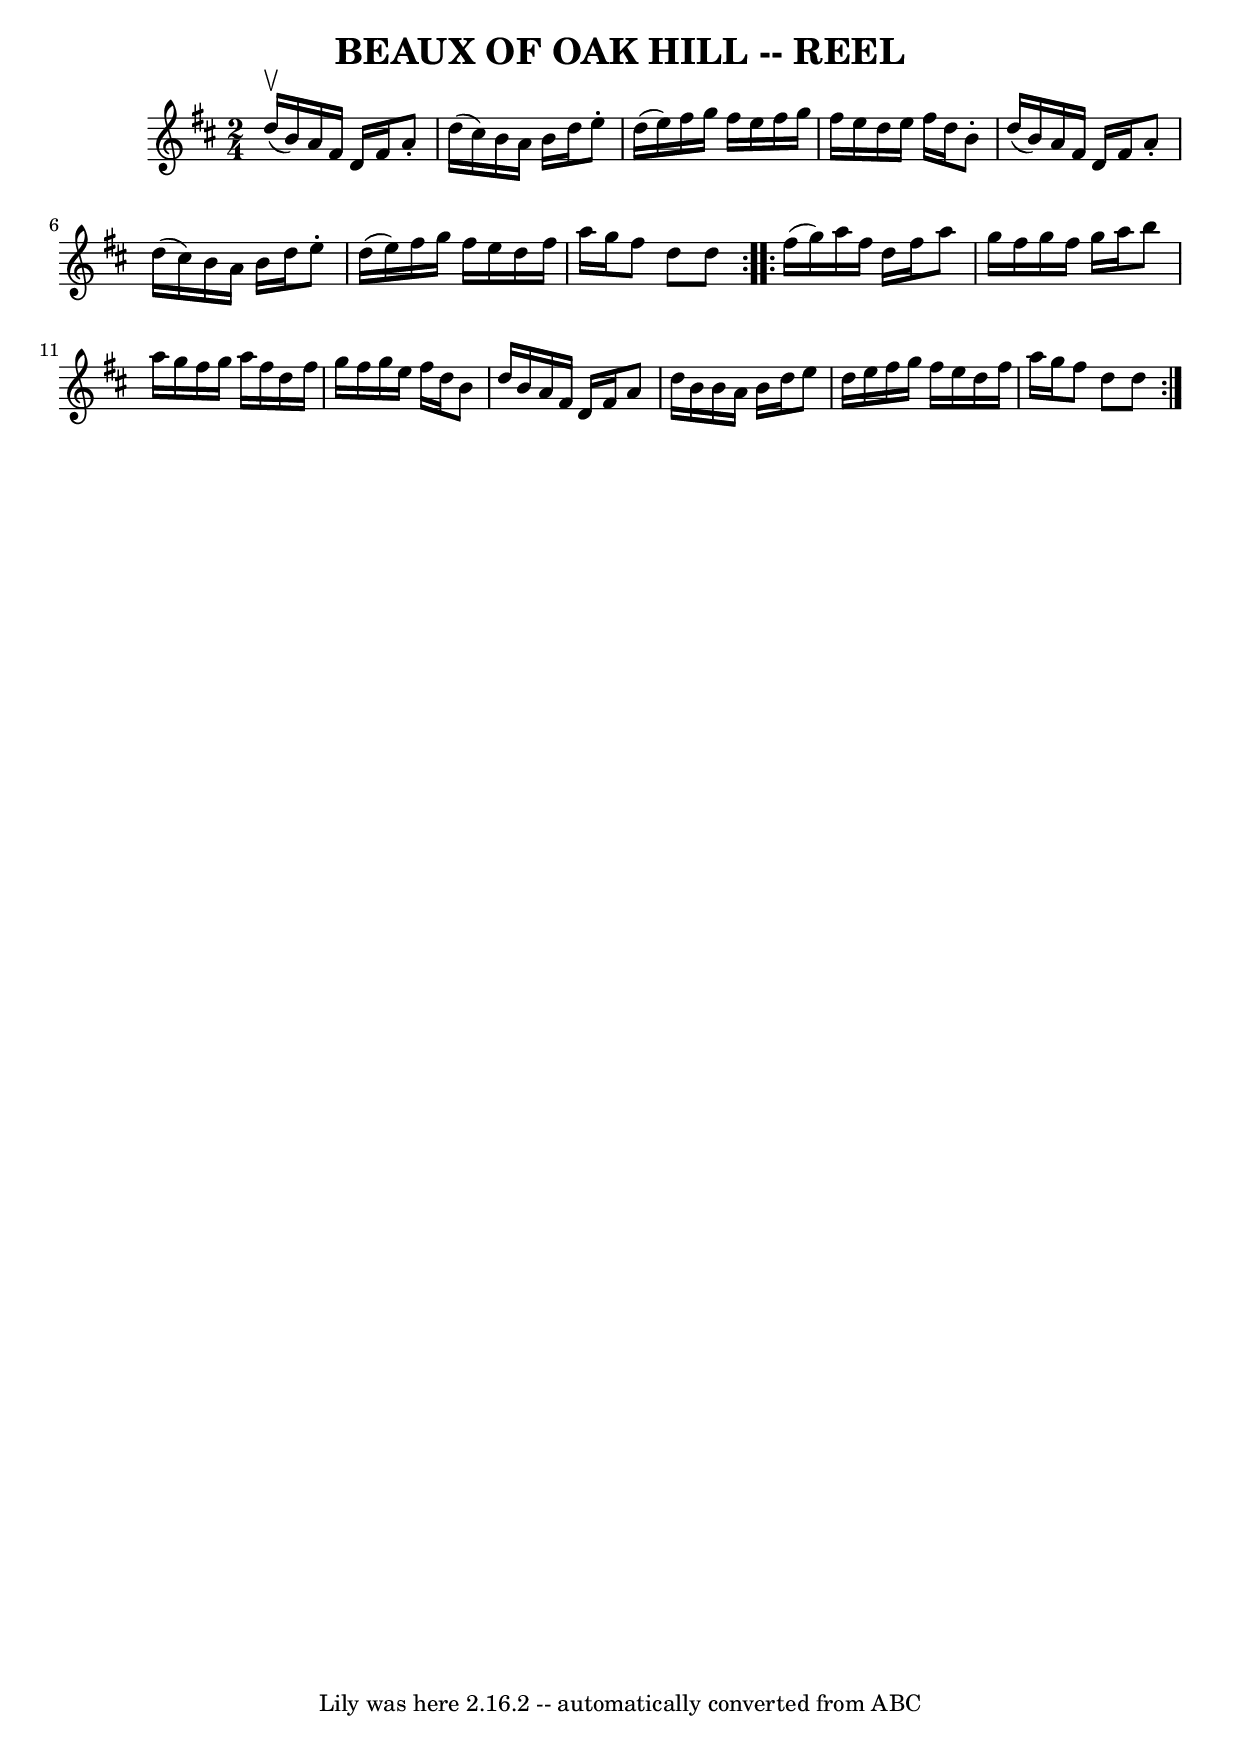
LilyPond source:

\version "2.16.2"
\include "Mammoth.ily"
\header {
  %% book = "Ryan's Mammoth Collection of Fiddle Tunes"
 crossRefNumber = "1"
 footnotes = "\\\\\\\\BEAUX OF OAK HILL. -- (First couple change sidf) Down the outside-back-balance to sidf and turn-down the centre-back-cast off-Ladies' chain."
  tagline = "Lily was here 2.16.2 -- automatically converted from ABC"
  title = "BEAUX OF OAK HILL -- REEL"

}
voicedefault =  {



  \repeat volta 2 {

    \time 2/4 
    \key d \major d''16 (^\upbow b'16)        |
 a'16 fs'16 d'16 fs'16 a'8-. d''16 (cs''16)    |
 b'16 a'16 b'16 d''16 e''8-. d''16 (e''16)    |
 fs''16 g''16 fs''16 e''16 fs''16 g''16 fs''16 e''16     |
 d''16 e''16 fs''16 d''16 b'8-. d''16 (b'16)    |
     |
 a'16 fs'16 d'16 fs'16 a'8-. d''16 (cs''16)   |
 b'16 a'16 b'16 d''16 e''8-. d''16 (e''16)    |
 fs''16 g''16 fs''16 e''16 d''16 fs''16 a''16 g''16     |
 fs''8 d''8 d''8    
  }     
  \repeat volta 2 { fs''16 (g''16)        |
 a''16 fs''16 d''16 fs''16 a''8 g''16 fs''16     |
 g''16 fs''16 g''16 a''16 b''8 a''16 g''16     |
 fs''16 g''16 a''16 fs''16 d''16 fs''16 g''16 fs''16     |
 g''16 e''16 fs''16 d''16 b'8 d''16 b'16    |  |
 a'16 fs'16 d'16 fs'16 a'8 d''16 b'16     |
 b'16 a'16 b'16 d''16 e''8 d''16 e''16     |
 fs''16 g''16 fs''16 e''16 d''16 fs''16 a''16 g''16     |
 fs''8 d''8 d''8    
  }   

}

\score{
  <<

    \context Staff="default"
    {
      \voicedefault 
      
    }

  >>
  \layout {
    
  }
  \midi {
  }

}
